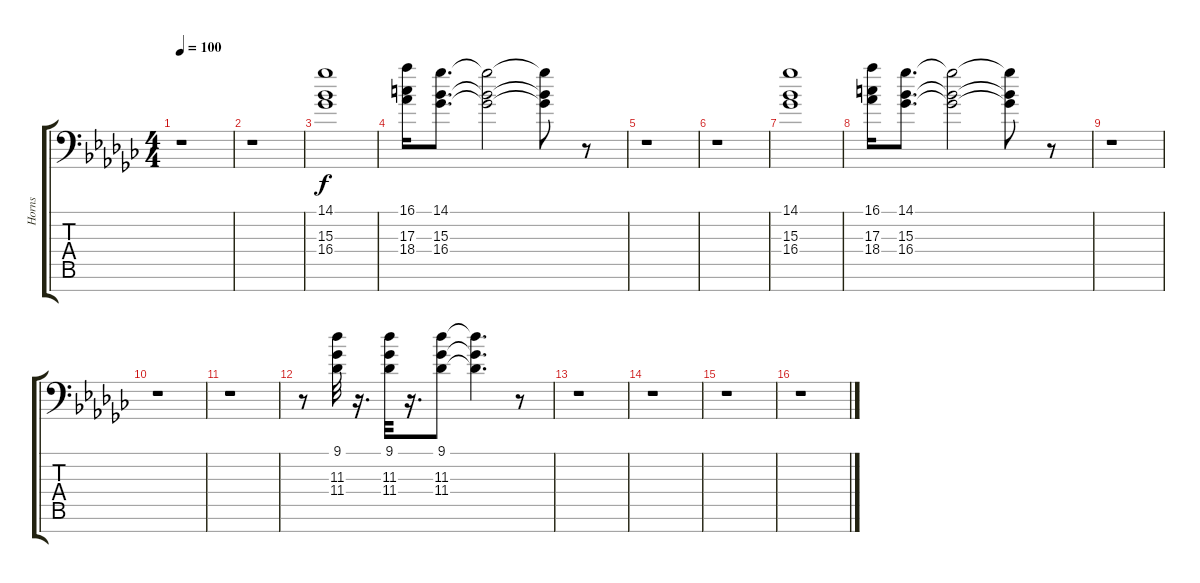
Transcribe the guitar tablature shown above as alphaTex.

\track ("Horns" "Horns") {instrument brasssection}
\staff {score tabs}
\tuning (E4 B3 G3 D3 A2 E2 A1) {hide}
\ts (4 4)
\tempo 100
\clef f4
\ks ebminor
r.1{dy f instrument brasssection} |
r.1 |
(14.1 15.3 16.4).1{volume 12} |
(16.1 17.3 18.4).16 (14.1 15.3 16.4).8{d} (14.1{t} 15.3{t} 16.4{t}).2{volume 6} (14.1{t} 15.3{t} 16.4{t}).8 r.8{volume 12} |
r.1 |
r.1 |
(14.1 15.3 16.4).1 |
(16.1 17.3 18.4).16 (14.1 15.3 16.4).8{d} (14.1{t} 15.3{t} 16.4{t}).2{volume 6} (14.1{t} 15.3{t} 16.4{t}).8 r.8{volume 12} |
r.1 |
r.1 |
r.1 |
r.8 (9.1 11.3 11.4).32 r.16{d} (9.1 11.3 11.4).32 r.16{d} (9.1 11.3 11.4).8 (9.1{t} 11.3{t} 11.4{t}).4{d} r.8 |
r.1 |
r.1 |
r.1 |
r.1
